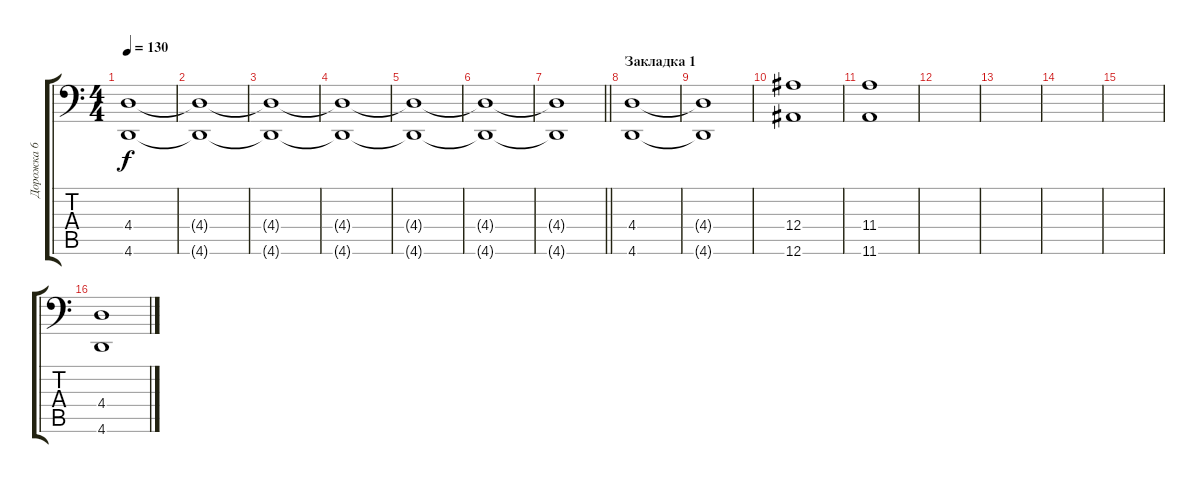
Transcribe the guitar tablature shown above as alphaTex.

\track ("Дорожка 6" "Дорожка 6") {instrument stringensemble2}
\staff {score tabs}
\tuning (C4 G3 Eb3 Bb2 F2 Bb1) {hide}
\ts (4 4)
\tempo 130
\clef f4
\ks c
(4.4{t} 4.6{t}).1{dy f} |
(4.4{t} 4.6{t}).1 |
(4.4{t} 4.6{t}).1 |
(4.4{t} 4.6{t}).1 |
(4.4{t} 4.6{t}).1 |
(4.4{t} 4.6{t}).1 |
\barLineRight lightlight
(4.4{t} 4.6{t}).1 |
\section ("" "Закладка 1")
(4.4 4.6).1 |
(4.4{t} 4.6{t}).1 |
(12.4 12.6).1 |
(11.4 11.6).1 |
|
|
|
|
(4.4 4.6).1
